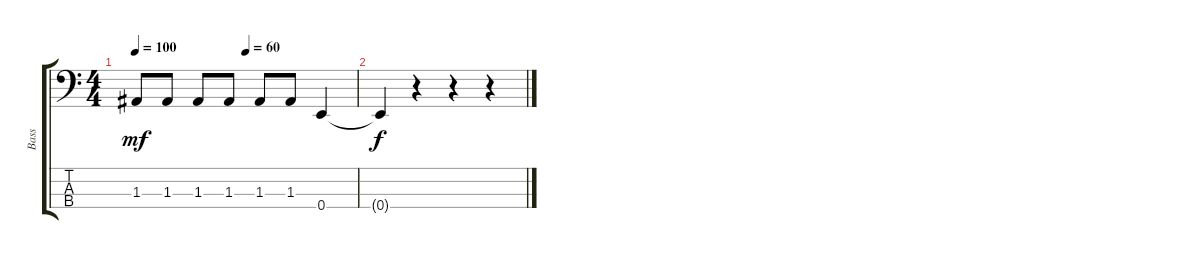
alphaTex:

\track ("Bass" "Bass") {instrument electricbassfinger}
\staff {score tabs}
\tuning (G2 D2 A1 E1) {hide}
\ts (4 4)
\tempo 100
\tempo (60 0.5)
\clef f4
\ks c
1.3.8{dy mf} 1.3.8 1.3.8 1.3.8 1.3.8 1.3.8 0.4.4 |
0.4{t}.4{dy f} r.4 r.4 r.4
